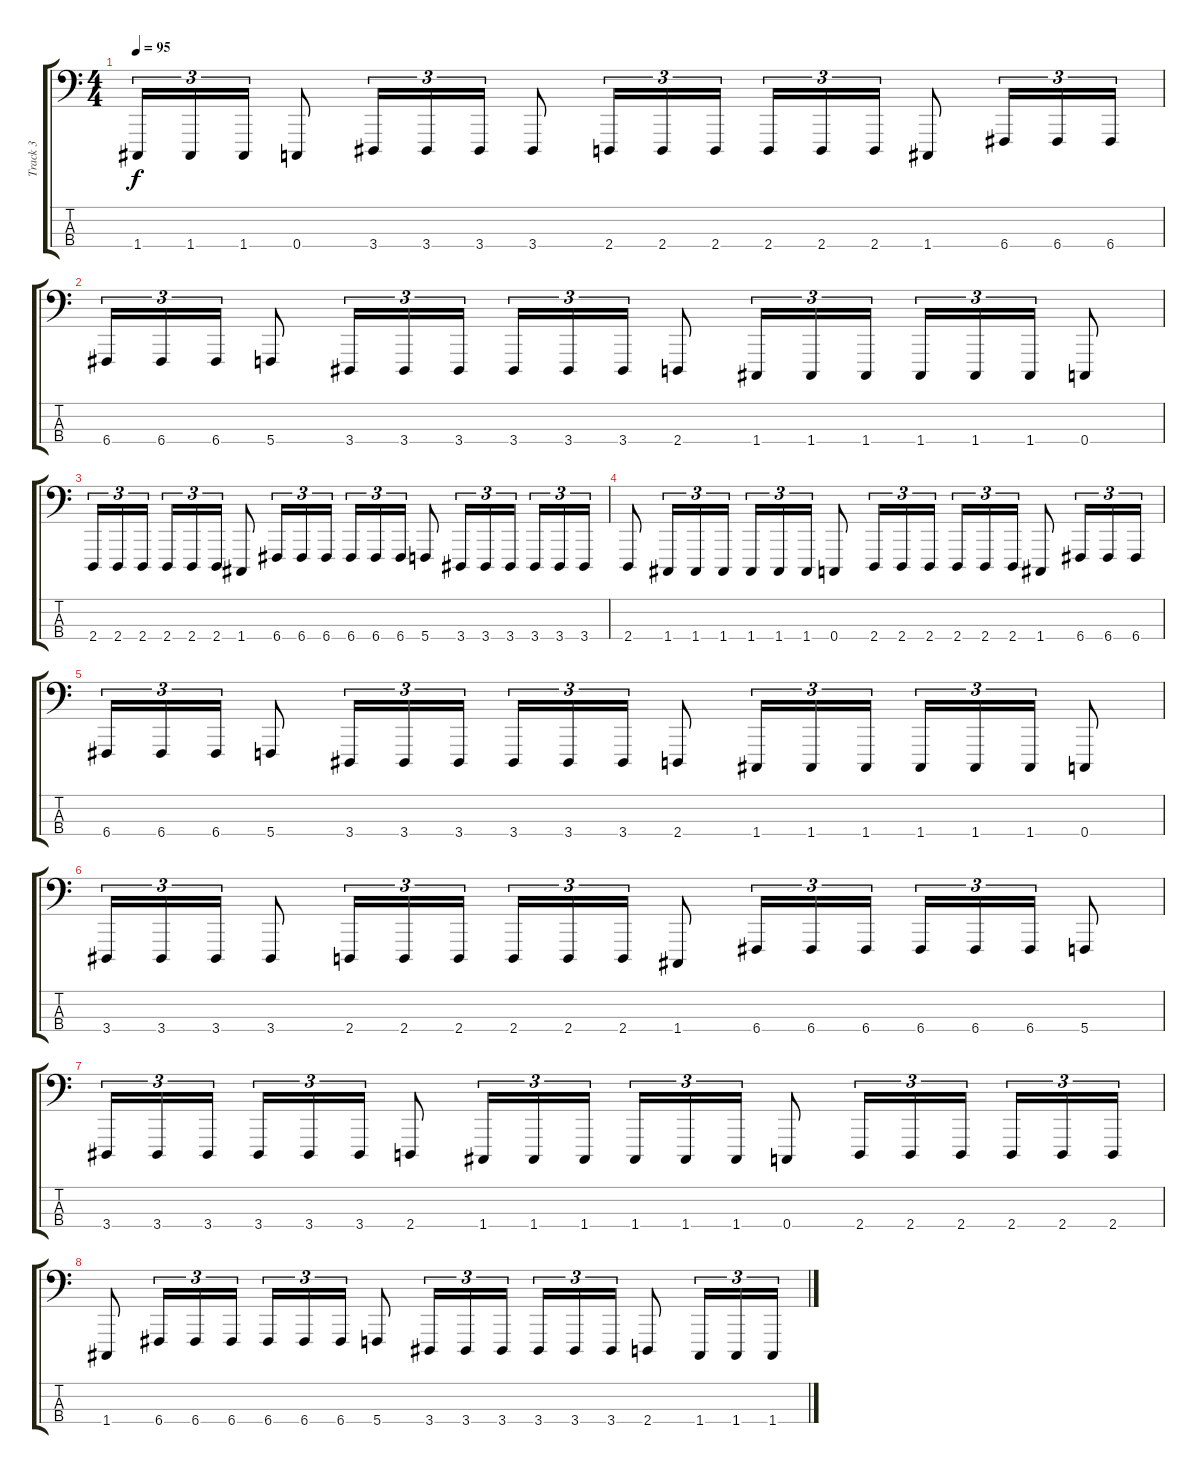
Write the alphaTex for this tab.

\track ("Track 3" "Track 3") {instrument lead8bassandlead}
\staff {score tabs}
\tuning (F2 C2 G1 C1) {hide}
\ts (4 4)
\tempo 95
\clef f4
\ks c
1.4.16{tu (3 2) dy f} 1.4.16{tu (3 2)} 1.4.16{tu (3 2)} 0.4.8 3.4.16{tu (3 2)} 3.4.16{tu (3 2)} 3.4.16{tu (3 2)} 3.4.8 2.4.16{tu (3 2)} 2.4.16{tu (3 2)} 2.4.16{tu (3 2) beam splitsecondary} 2.4.16{tu (3 2)} 2.4.16{tu (3 2)} 2.4.16{tu (3 2)} 1.4.8 6.4.16{tu (3 2)} 6.4.16{tu (3 2)} 6.4.16{tu (3 2)} |
6.4.16{tu (3 2)} 6.4.16{tu (3 2)} 6.4.16{tu (3 2)} 5.4.8 3.4.16{tu (3 2)} 3.4.16{tu (3 2)} 3.4.16{tu (3 2) beam splitsecondary} 3.4.16{tu (3 2)} 3.4.16{tu (3 2)} 3.4.16{tu (3 2)} 2.4.8 1.4.16{tu (3 2)} 1.4.16{tu (3 2)} 1.4.16{tu (3 2)} 1.4.16{tu (3 2)} 1.4.16{tu (3 2)} 1.4.16{tu (3 2)} 0.4.8 |
2.4.16{tu (3 2)} 2.4.16{tu (3 2)} 2.4.16{tu (3 2) beam splitsecondary} 2.4.16{tu (3 2)} 2.4.16{tu (3 2)} 2.4.16{tu (3 2)} 1.4.8 6.4.16{tu (3 2)} 6.4.16{tu (3 2)} 6.4.16{tu (3 2)} 6.4.16{tu (3 2)} 6.4.16{tu (3 2)} 6.4.16{tu (3 2)} 5.4.8 3.4.16{tu (3 2)} 3.4.16{tu (3 2)} 3.4.16{tu (3 2) beam splitsecondary} 3.4.16{tu (3 2)} 3.4.16{tu (3 2)} 3.4.16{tu (3 2)} |
2.4.8 1.4.16{tu (3 2)} 1.4.16{tu (3 2)} 1.4.16{tu (3 2)} 1.4.16{tu (3 2)} 1.4.16{tu (3 2)} 1.4.16{tu (3 2)} 0.4.8 2.4.16{tu (3 2)} 2.4.16{tu (3 2)} 2.4.16{tu (3 2) beam splitsecondary} 2.4.16{tu (3 2)} 2.4.16{tu (3 2)} 2.4.16{tu (3 2)} 1.4.8 6.4.16{tu (3 2)} 6.4.16{tu (3 2)} 6.4.16{tu (3 2)} |
6.4.16{tu (3 2)} 6.4.16{tu (3 2)} 6.4.16{tu (3 2)} 5.4.8 3.4.16{tu (3 2)} 3.4.16{tu (3 2)} 3.4.16{tu (3 2) beam splitsecondary} 3.4.16{tu (3 2)} 3.4.16{tu (3 2)} 3.4.16{tu (3 2)} 2.4.8 1.4.16{tu (3 2)} 1.4.16{tu (3 2)} 1.4.16{tu (3 2)} 1.4.16{tu (3 2)} 1.4.16{tu (3 2)} 1.4.16{tu (3 2)} 0.4.8 |
3.4.16{tu (3 2)} 3.4.16{tu (3 2)} 3.4.16{tu (3 2)} 3.4.8 2.4.16{tu (3 2)} 2.4.16{tu (3 2)} 2.4.16{tu (3 2) beam splitsecondary} 2.4.16{tu (3 2)} 2.4.16{tu (3 2)} 2.4.16{tu (3 2)} 1.4.8 6.4.16{tu (3 2)} 6.4.16{tu (3 2)} 6.4.16{tu (3 2)} 6.4.16{tu (3 2)} 6.4.16{tu (3 2)} 6.4.16{tu (3 2)} 5.4.8 |
3.4.16{tu (3 2)} 3.4.16{tu (3 2)} 3.4.16{tu (3 2) beam splitsecondary} 3.4.16{tu (3 2)} 3.4.16{tu (3 2)} 3.4.16{tu (3 2)} 2.4.8 1.4.16{tu (3 2)} 1.4.16{tu (3 2)} 1.4.16{tu (3 2)} 1.4.16{tu (3 2)} 1.4.16{tu (3 2)} 1.4.16{tu (3 2)} 0.4.8 2.4.16{tu (3 2)} 2.4.16{tu (3 2)} 2.4.16{tu (3 2) beam splitsecondary} 2.4.16{tu (3 2)} 2.4.16{tu (3 2)} 2.4.16{tu (3 2)} |
1.4.8 6.4.16{tu (3 2)} 6.4.16{tu (3 2)} 6.4.16{tu (3 2)} 6.4.16{tu (3 2)} 6.4.16{tu (3 2)} 6.4.16{tu (3 2)} 5.4.8 3.4.16{tu (3 2)} 3.4.16{tu (3 2)} 3.4.16{tu (3 2) beam splitsecondary} 3.4.16{tu (3 2)} 3.4.16{tu (3 2)} 3.4.16{tu (3 2)} 2.4.8 1.4.16{tu (3 2)} 1.4.16{tu (3 2)} 1.4.16{tu (3 2)}
